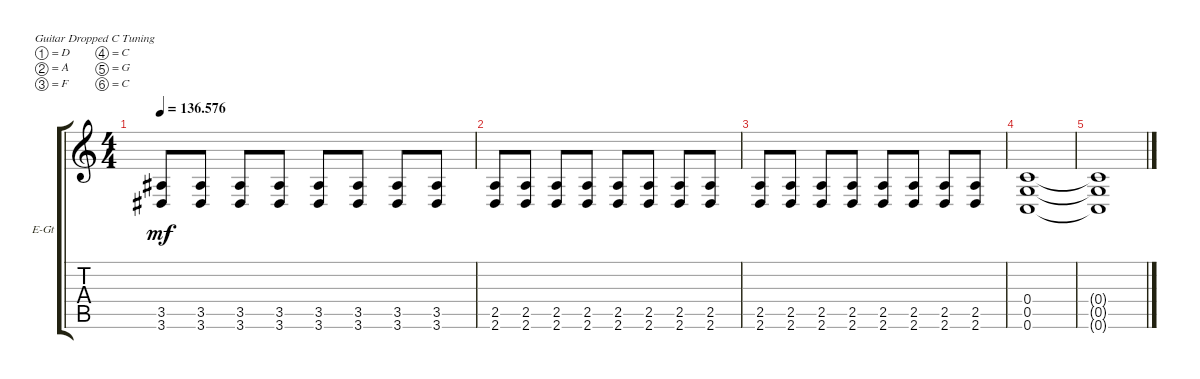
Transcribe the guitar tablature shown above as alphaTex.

\bracketExtendMode groupsimilarinstruments
\firstSystemTrackNameOrientation horizontal
\otherSystemsTrackNameOrientation horizontal
\track ("Left Ryhthm " "E-Gt") {instrument distortionguitar}
\staff {score tabs}
\tuning (D4 A3 F3 C3 G2 C2)
\ts (4 4)
\tempo
136.576
\accidentals auto
\clef g2
\ottava regular
\simile none
\ks c
(3.6 3.5).8{dy mf} (3.5 3.6).8 (3.5 3.6).8 (3.5 3.6).8 (3.5 3.6).8 (3.5 3.6).8 (3.5 3.6).8 (3.5 3.6).8 |
(2.6 2.5).8 (2.6 2.5).8 (2.6 2.5).8 (2.6 2.5).8 (2.6 2.5).8 (2.6 2.5).8 (2.6 2.5).8 (2.6 2.5).8 |
(2.6 2.5).8 (2.6 2.5).8 (2.6 2.5).8 (2.6 2.5).8 (2.6 2.5).8 (2.6 2.5).8 (2.6 2.5).8 (2.6 2.5).8 |
(0.6 0.5 0.4).1 |
(0.4{t} 0.5{t} 0.6{t}).1
